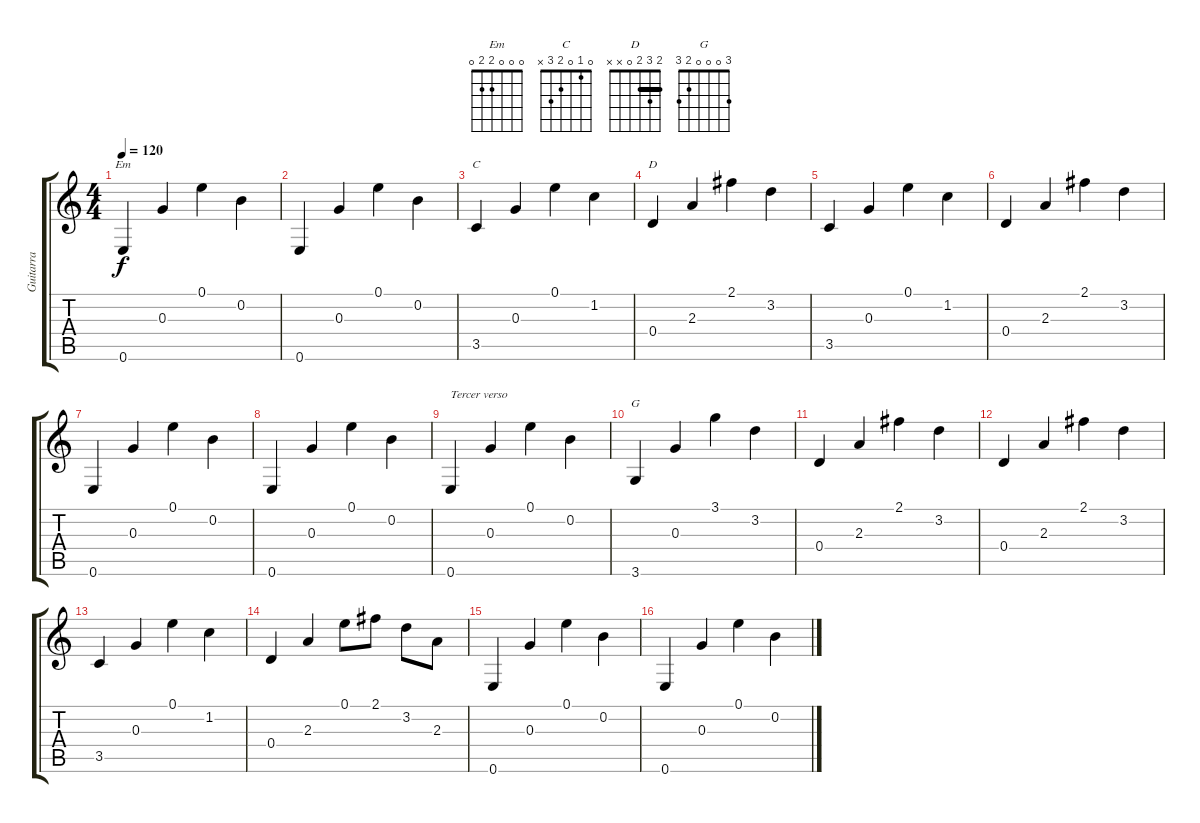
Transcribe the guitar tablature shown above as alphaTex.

\track ("Guitarra " "Guitarra ") {instrument electricguitarjazz}
\staff {score tabs}
\tuning (E4 B3 G3 D3 A2 E2) {hide}
\chord ("Em" 0 0 0 2 2 0)
\chord ("C" 0 1 0 2 3 x)
\chord ("D" 2 3 2 0 x x) {barre 2}
\chord ("G" 3 0 0 0 2 3)
\ts (4 4)
\tempo 120
\clef g2
\ks c
0.6.4{ch "Em" dy f} 0.3.4 0.1.4 0.2.4 |
0.6.4 0.3.4 0.1.4 0.2.4 |
3.5.4{ch "C"} 0.3.4 0.1.4 1.2.4 |
0.4.4{ch "D"} 2.3.4 2.1.4 3.2.4 |
3.5.4 0.3.4 0.1.4 1.2.4 |
0.4.4 2.3.4 2.1.4 3.2.4 |
0.6.4 0.3.4 0.1.4 0.2.4 |
0.6.4 0.3.4 0.1.4 0.2.4 |
0.6.4{txt "Tercer verso"} 0.3.4 0.1.4 0.2.4 |
3.6.4{ch "G"} 0.3.4 3.1.4 3.2.4 |
0.4.4 2.3.4 2.1.4 3.2.4 |
0.4.4 2.3.4 2.1.4 3.2.4 |
3.5.4 0.3.4 0.1.4 1.2.4 |
0.4.4 2.3.4 0.1.8 2.1.8 3.2.8 2.3.8 |
0.6.4 0.3.4 0.1.4 0.2.4 |
0.6.4 0.3.4 0.1.4 0.2.4
